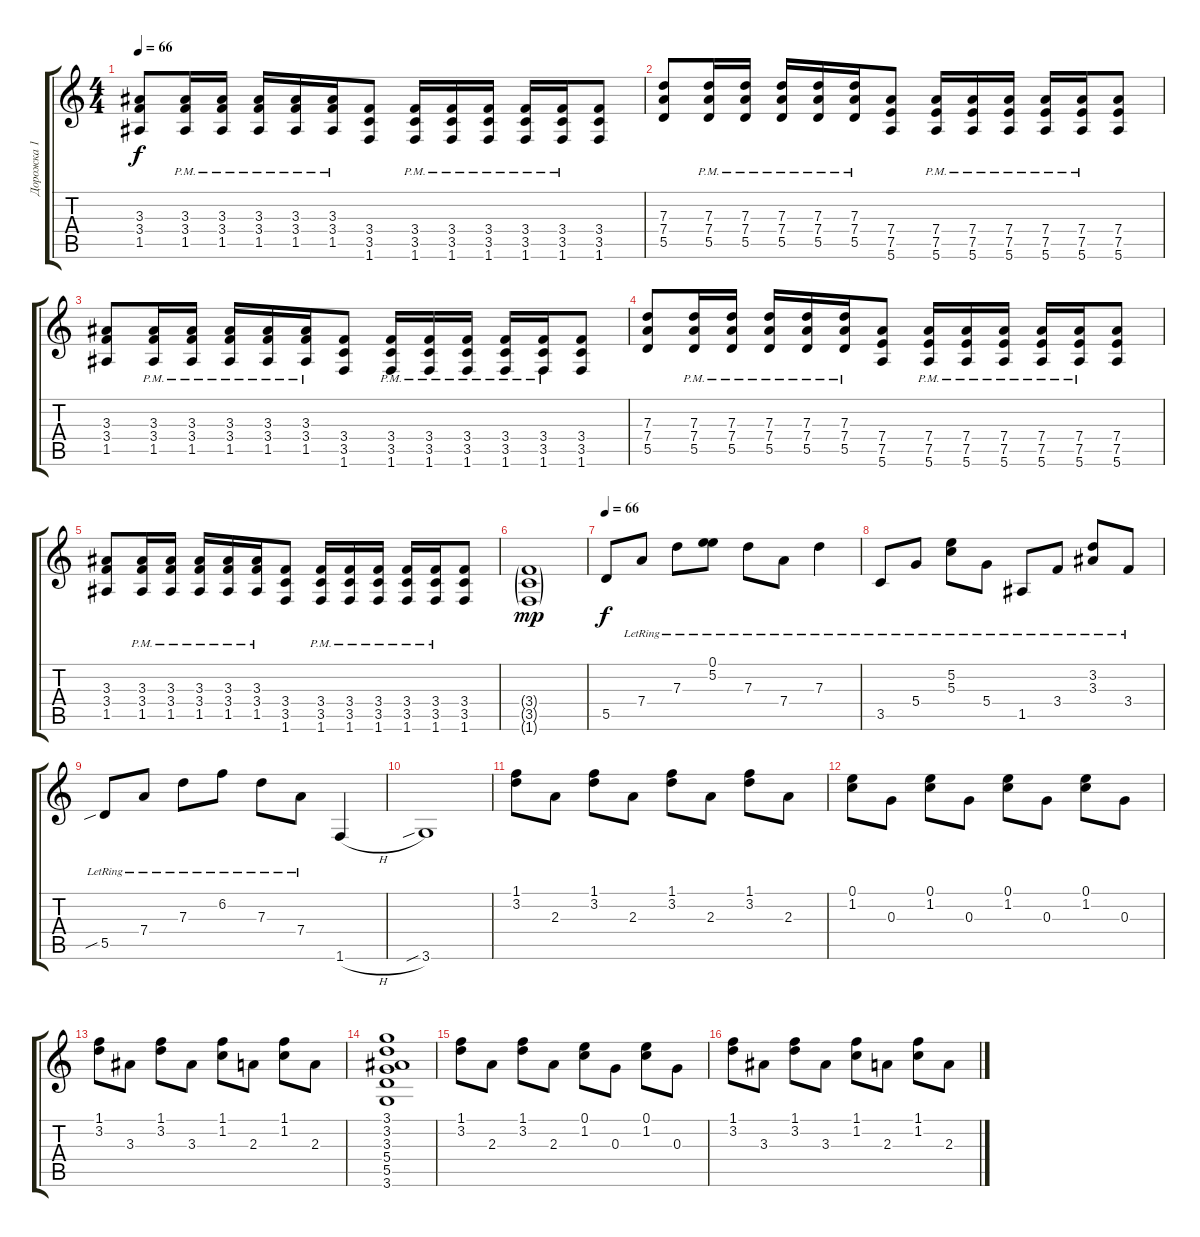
\track ("Дорожка 1" "Дорожка 1") {instrument acousticguitarsteel}
\staff {score tabs}
\tuning (E4 B3 G3 D3 A2 E2) {hide}
\ts (4 4)
\tempo 66
\clef g2
\ks c
(3.3 3.4 1.5).8{dy f} (3.3 3.4{pm} 1.5).16 (3.3 3.4{pm} 1.5).16 (3.3 3.4{pm} 1.5).16 (3.3 3.4{pm} 1.5).16 (3.3 3.4{pm} 1.5).16 (3.4 3.5 1.6).8 (3.4{pm} 3.5 1.6).16 (3.4{pm} 3.5 1.6).16 (3.4{pm} 3.5 1.6).16 (3.4{pm} 3.5 1.6).16 (3.4{pm} 3.5 1.6).16 (3.4 3.5 1.6).8 |
(7.3 7.4 5.5).8 (7.3 7.4{pm} 5.5).16 (7.3 7.4{pm} 5.5).16 (7.3 7.4{pm} 5.5).16 (7.3 7.4{pm} 5.5).16 (7.3 7.4{pm} 5.5).16 (7.4 7.5 5.6).8 (7.4{pm} 7.5 5.6).16 (7.4{pm} 7.5 5.6).16 (7.4{pm} 7.5 5.6).16 (7.4{pm} 7.5 5.6).16 (7.4{pm} 7.5 5.6).16 (7.4 7.5 5.6).8 |
(3.3 3.4 1.5).8 (3.3 3.4{pm} 1.5).16 (3.3 3.4{pm} 1.5).16 (3.3 3.4{pm} 1.5).16 (3.3 3.4{pm} 1.5).16 (3.3 3.4{pm} 1.5).16 (3.4 3.5 1.6).8 (3.4{pm} 3.5 1.6).16 (3.4{pm} 3.5 1.6).16 (3.4{pm} 3.5 1.6).16 (3.4{pm} 3.5 1.6).16 (3.4{pm} 3.5 1.6).16 (3.4 3.5 1.6).8 |
(7.3 7.4 5.5).8 (7.3 7.4{pm} 5.5).16 (7.3 7.4{pm} 5.5).16 (7.3 7.4{pm} 5.5).16 (7.3 7.4{pm} 5.5).16 (7.3 7.4{pm} 5.5).16 (7.4 7.5 5.6).8 (7.4{pm} 7.5 5.6).16 (7.4{pm} 7.5 5.6).16 (7.4{pm} 7.5 5.6).16 (7.4{pm} 7.5 5.6).16 (7.4{pm} 7.5 5.6).16 (7.4 7.5 5.6).8 |
(3.3 3.4 1.5).8 (3.3 3.4{pm} 1.5).16 (3.3 3.4{pm} 1.5).16 (3.3 3.4{pm} 1.5).16 (3.3 3.4{pm} 1.5).16 (3.3 3.4{pm} 1.5).16 (3.4 3.5 1.6).8 (3.4{pm} 3.5 1.6).16 (3.4{pm} 3.5 1.6).16 (3.4{pm} 3.5 1.6).16 (3.4{pm} 3.5 1.6).16 (3.4{pm} 3.5 1.6).16 (3.4 3.5 1.6).8 |
(3.4{g} 3.5{g} 1.6{g}).1{dy mp} |
\tempo 66
5.5.8{dy f instrument acousticguitarsteel} 7.4{lr}.8 7.3{lr}.8 (0.1{lr} 5.2{lr}).8 7.3{lr}.8 7.4{lr}.8 7.3{lr}.4 |
3.5{lr}.8 5.4{lr}.8 (5.2{lr} 5.3{lr}).8 5.4{lr}.8 1.5{lr}.8 3.4{lr}.8 (3.2{lr} 3.3{lr}).8 3.4{lr}.8 |
5.5{sib lr}.8 7.4{lr}.8 7.3{lr}.8 6.2{lr}.8 7.3{lr}.8 7.4{lr}.8 1.6{h}.4 |
3.6{sib}.1 |
(1.1 3.2).8 2.3.8 (1.1 3.2).8 2.3.8 (1.1 3.2).8 2.3.8 (1.1 3.2).8 2.3.8 |
(0.1 1.2).8 0.3.8 (0.1 1.2).8 0.3.8 (0.1 1.2).8 0.3.8 (0.1 1.2).8 0.3.8 |
(1.1 3.2).8 3.3.8 (1.1 3.2).8 3.3.8 (1.1 1.2).8 2.3.8 (1.1 1.2).8 2.3.8 |
(3.1 3.2 3.3 5.4 5.5 3.6).1 |
(1.1 3.2).8 2.3.8 (1.1 3.2).8 2.3.8 (0.1 1.2).8 0.3.8 (0.1 1.2).8 0.3.8 |
(1.1 3.2).8 3.3.8 (1.1 3.2).8 3.3.8 (1.1 1.2).8 2.3.8 (1.1 1.2).8 2.3.8
